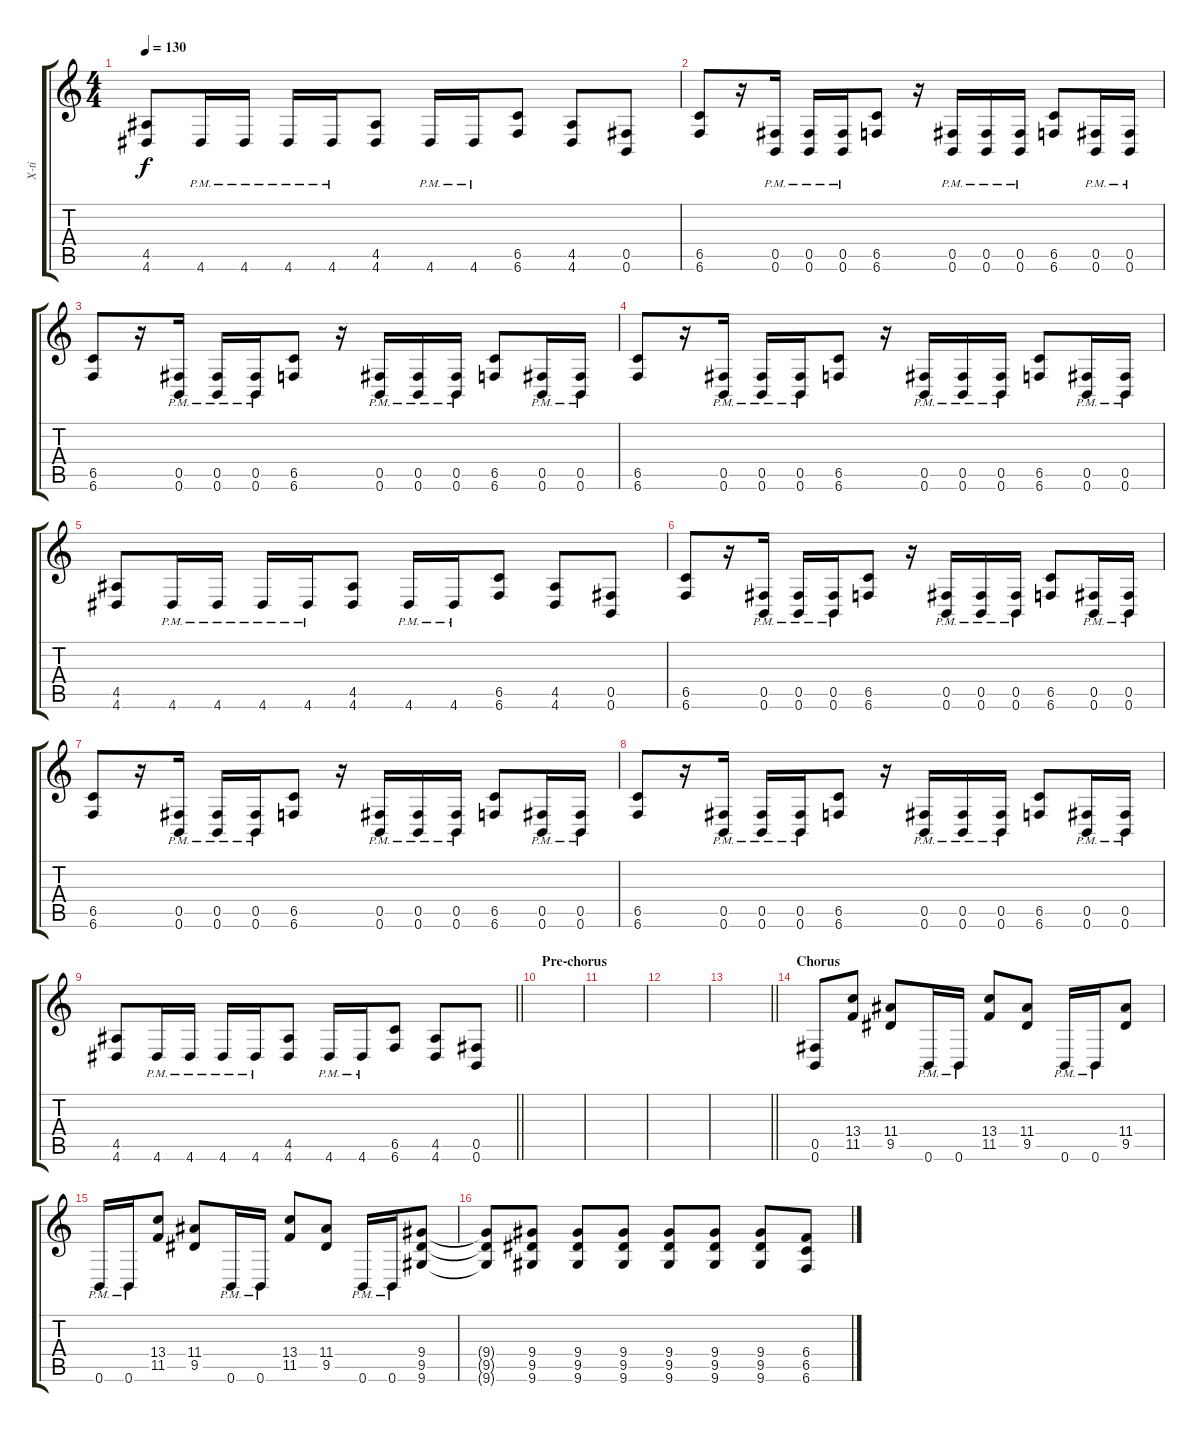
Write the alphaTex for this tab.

\track ("X-ti" "X-ti") {instrument distortionguitar}
\staff {score tabs}
\tuning (Db4 Ab3 E3 B2 Gb2 B1) {hide}
\ts (4 4)
\tempo 130
\clef g2
\ks c
(4.5 4.6).8{dy f} 4.6{pm}.16 4.6{pm}.16 4.6{pm}.16 4.6{pm}.16 (4.5 4.6).8 4.6{pm}.16 4.6{pm}.16 (6.5 6.6).8 (4.5 4.6).8 (0.5 0.6).8 |
(6.5 6.6).8 r.16 (0.5{pm} 0.6{pm}).16 (0.5{pm} 0.6{pm}).16 (0.5{pm} 0.6{pm}).16 (6.5 6.6).8 r.16 (0.5{pm} 0.6{pm}).16 (0.5{pm} 0.6{pm}).16 (0.5{pm} 0.6{pm}).16 (6.5 6.6).8 (0.5{pm} 0.6{pm}).16 (0.5{pm} 0.6{pm}).16 |
(6.5 6.6).8 r.16 (0.5{pm} 0.6{pm}).16 (0.5{pm} 0.6{pm}).16 (0.5{pm} 0.6{pm}).16 (6.5 6.6).8 r.16 (0.5{pm} 0.6{pm}).16 (0.5{pm} 0.6{pm}).16 (0.5{pm} 0.6{pm}).16 (6.5 6.6).8 (0.5{pm} 0.6{pm}).16 (0.5{pm} 0.6{pm}).16 |
(6.5 6.6).8 r.16 (0.5{pm} 0.6{pm}).16 (0.5{pm} 0.6{pm}).16 (0.5{pm} 0.6{pm}).16 (6.5 6.6).8 r.16 (0.5{pm} 0.6{pm}).16 (0.5{pm} 0.6{pm}).16 (0.5{pm} 0.6{pm}).16 (6.5 6.6).8 (0.5{pm} 0.6{pm}).16 (0.5{pm} 0.6{pm}).16 |
(4.5 4.6).8 4.6{pm}.16 4.6{pm}.16 4.6{pm}.16 4.6{pm}.16 (4.5 4.6).8 4.6{pm}.16 4.6{pm}.16 (6.5 6.6).8 (4.5 4.6).8 (0.5 0.6).8 |
(6.5 6.6).8 r.16 (0.5{pm} 0.6{pm}).16 (0.5{pm} 0.6{pm}).16 (0.5{pm} 0.6{pm}).16 (6.5 6.6).8 r.16 (0.5{pm} 0.6{pm}).16 (0.5{pm} 0.6{pm}).16 (0.5{pm} 0.6{pm}).16 (6.5 6.6).8 (0.5{pm} 0.6{pm}).16 (0.5{pm} 0.6{pm}).16 |
(6.5 6.6).8 r.16 (0.5{pm} 0.6{pm}).16 (0.5{pm} 0.6{pm}).16 (0.5{pm} 0.6{pm}).16 (6.5 6.6).8 r.16 (0.5{pm} 0.6{pm}).16 (0.5{pm} 0.6{pm}).16 (0.5{pm} 0.6{pm}).16 (6.5 6.6).8 (0.5{pm} 0.6{pm}).16 (0.5{pm} 0.6{pm}).16 |
(6.5 6.6).8 r.16 (0.5{pm} 0.6{pm}).16 (0.5{pm} 0.6{pm}).16 (0.5{pm} 0.6{pm}).16 (6.5 6.6).8 r.16 (0.5{pm} 0.6{pm}).16 (0.5{pm} 0.6{pm}).16 (0.5{pm} 0.6{pm}).16 (6.5 6.6).8 (0.5{pm} 0.6{pm}).16 (0.5{pm} 0.6{pm}).16 |
\barLineRight lightlight
(4.5 4.6).8 4.6{pm}.16 4.6{pm}.16 4.6{pm}.16 4.6{pm}.16 (4.5 4.6).8 4.6{pm}.16 4.6{pm}.16 (6.5 6.6).8 (4.5 4.6).8 (0.5 0.6).8 |
\section ("" "Pre-chorus")
|
|
|
\barLineRight lightlight
|
\section ("" "Chorus")
(0.5 0.6).8 (13.4 11.5).8 (11.4 9.5).8 0.6{pm}.16 0.6{pm}.16 (13.4 11.5).8 (11.4 9.5).8 0.6{pm}.16 0.6{pm}.16 (11.4 9.5).8 |
0.6{pm}.16 0.6{pm}.16 (13.4 11.5).8 (11.4 9.5).8 0.6{pm}.16 0.6{pm}.16 (13.4 11.5).8 (11.4 9.5).8 0.6{pm}.16 0.6{pm}.16 (9.4 9.5 9.6).8 |
(9.4{t} 9.5{t} 9.6{t}).8 (9.4 9.5 9.6).8 (9.4 9.5 9.6).8 (9.4 9.5 9.6).8 (9.4 9.5 9.6).8 (9.4 9.5 9.6).8 (9.4 9.5 9.6).8 (6.4 6.5 6.6).8
